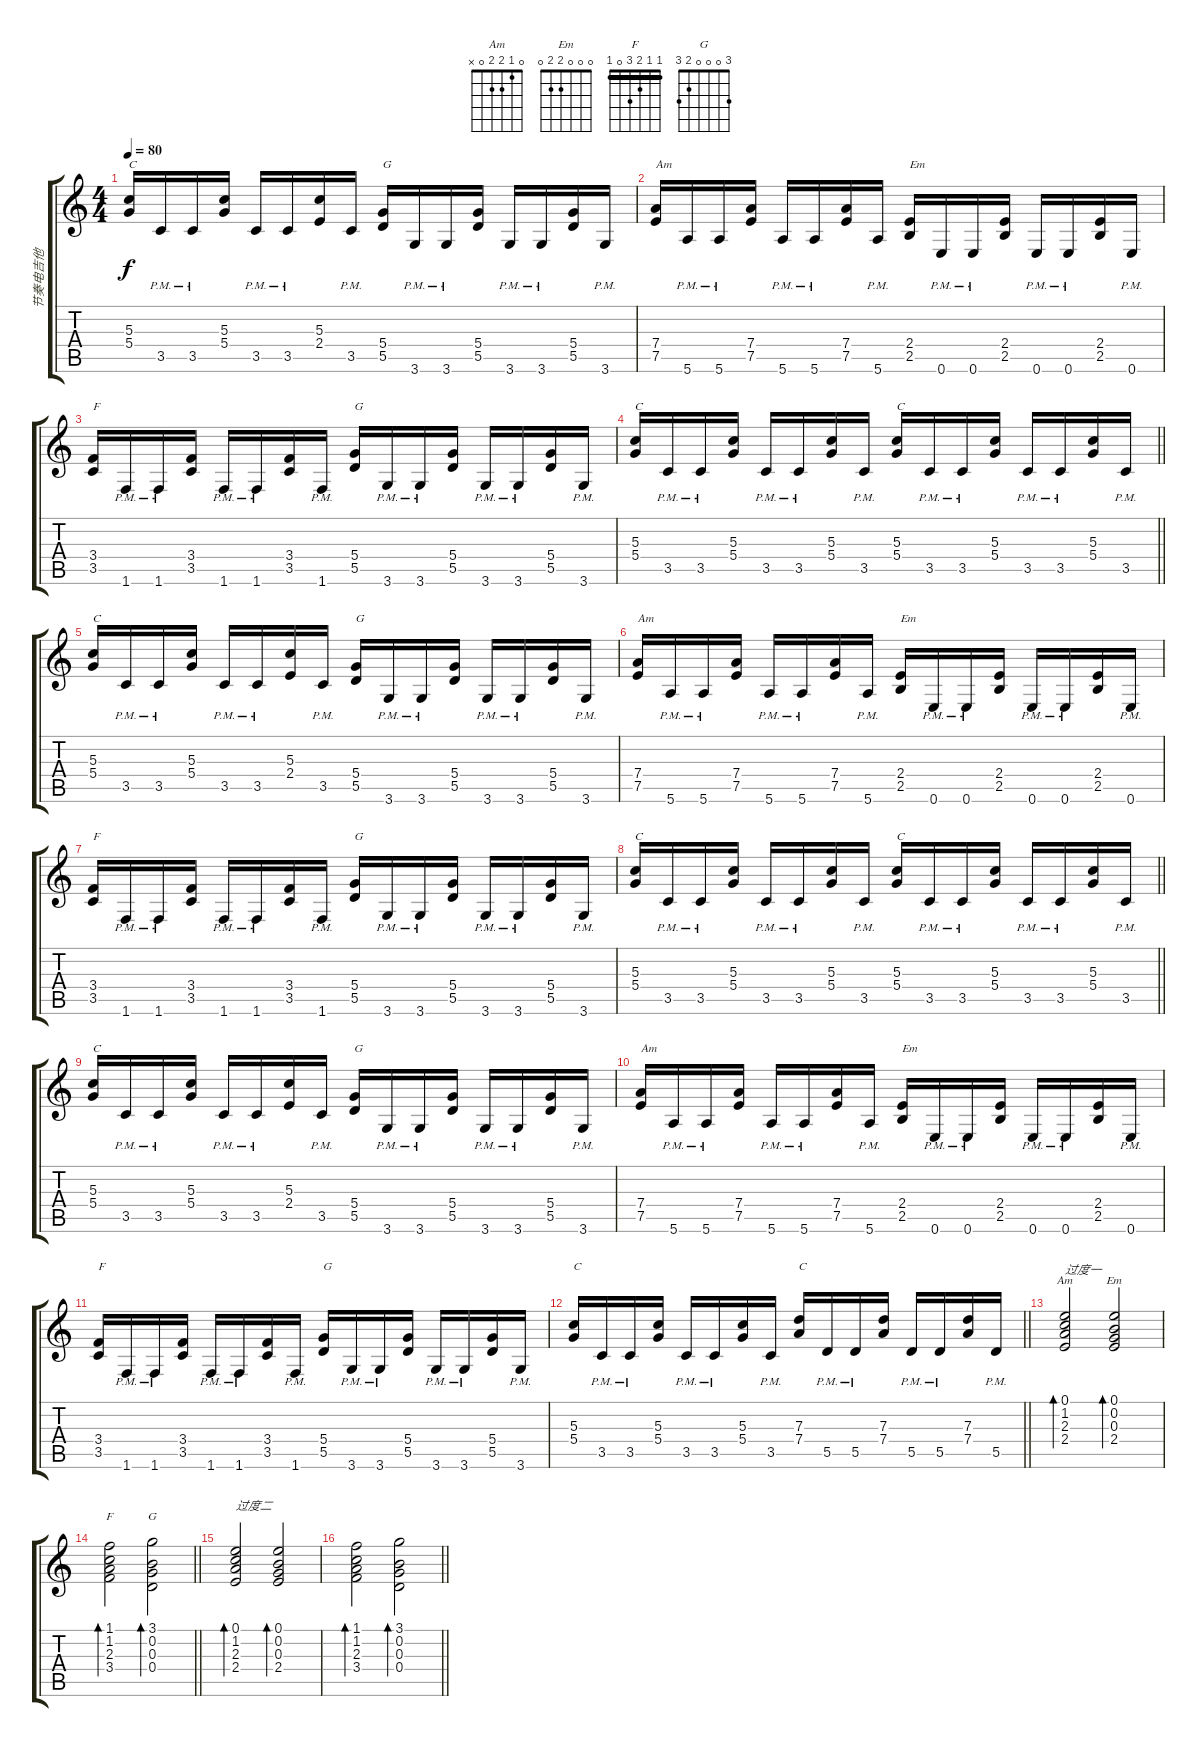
\track ("节奏电吉他" "节奏电吉他") {instrument distortionguitar}
\staff {score tabs}
\tuning (E4 B3 G3 D3 A2 E2) {hide}
\chord ("Am" 0 1 2 2 0 x)
\chord ("Em" 0 0 0 2 2 0)
\chord ("F" 1 1 2 3 0 1) {barre 1}
\chord ("G" 3 0 0 0 2 3)
\ts (4 4)
\tempo 80
\clef g2
\ks c
(5.3 5.4).16{txt "C" dy f} 3.5{pm}.16 3.5{pm}.16 (5.3 5.4).16 3.5{pm}.16 3.5{pm}.16 (5.3 2.4).16 3.5{pm}.16 (5.4 5.5).16{txt "G"} 3.6{pm}.16 3.6{pm}.16 (5.4 5.5).16 3.6{pm}.16 3.6{pm}.16 (5.4 5.5).16 3.6{pm}.16 |
(7.4 7.5).16{txt "Am"} 5.6{pm}.16 5.6{pm}.16 (7.4 7.5).16 5.6{pm}.16 5.6{pm}.16 (7.4 7.5).16 5.6{pm}.16 (2.4 2.5).16{txt "Em"} 0.6{pm}.16 0.6{pm}.16 (2.4 2.5).16 0.6{pm}.16 0.6{pm}.16 (2.4 2.5).16 0.6{pm}.16 |
(3.4 3.5).16{txt "F"} 1.6{pm}.16 1.6{pm}.16 (3.4 3.5).16 1.6{pm}.16 1.6{pm}.16 (3.4 3.5).16 1.6{pm}.16 (5.4 5.5).16{txt "G"} 3.6{pm}.16 3.6{pm}.16 (5.4 5.5).16 3.6{pm}.16 3.6{pm}.16 (5.4 5.5).16 3.6{pm}.16 |
\barLineRight lightlight
(5.3 5.4).16{txt "C"} 3.5{pm}.16 3.5{pm}.16 (5.3 5.4).16 3.5{pm}.16 3.5{pm}.16 (5.3 5.4).16 3.5{pm}.16 (5.3 5.4).16{txt "C"} 3.5{pm}.16 3.5{pm}.16 (5.3 5.4).16 3.5{pm}.16 3.5{pm}.16 (5.3 5.4).16 3.5{pm}.16 |
(5.3 5.4).16{txt "C"} 3.5{pm}.16 3.5{pm}.16 (5.3 5.4).16 3.5{pm}.16 3.5{pm}.16 (5.3 2.4).16 3.5{pm}.16 (5.4 5.5).16{txt "G"} 3.6{pm}.16 3.6{pm}.16 (5.4 5.5).16 3.6{pm}.16 3.6{pm}.16 (5.4 5.5).16 3.6{pm}.16 |
(7.4 7.5).16{txt "Am"} 5.6{pm}.16 5.6{pm}.16 (7.4 7.5).16 5.6{pm}.16 5.6{pm}.16 (7.4 7.5).16 5.6{pm}.16 (2.4 2.5).16{txt "Em"} 0.6{pm}.16 0.6{pm}.16 (2.4 2.5).16 0.6{pm}.16 0.6{pm}.16 (2.4 2.5).16 0.6{pm}.16 |
(3.4 3.5).16{txt "F"} 1.6{pm}.16 1.6{pm}.16 (3.4 3.5).16 1.6{pm}.16 1.6{pm}.16 (3.4 3.5).16 1.6{pm}.16 (5.4 5.5).16{txt "G"} 3.6{pm}.16 3.6{pm}.16 (5.4 5.5).16 3.6{pm}.16 3.6{pm}.16 (5.4 5.5).16 3.6{pm}.16 |
\barLineRight lightlight
(5.3 5.4).16{txt "C"} 3.5{pm}.16 3.5{pm}.16 (5.3 5.4).16 3.5{pm}.16 3.5{pm}.16 (5.3 5.4).16 3.5{pm}.16 (5.3 5.4).16{txt "C"} 3.5{pm}.16 3.5{pm}.16 (5.3 5.4).16 3.5{pm}.16 3.5{pm}.16 (5.3 5.4).16 3.5{pm}.16 |
(5.3 5.4).16{txt "C"} 3.5{pm}.16 3.5{pm}.16 (5.3 5.4).16 3.5{pm}.16 3.5{pm}.16 (5.3 2.4).16 3.5{pm}.16 (5.4 5.5).16{txt "G"} 3.6{pm}.16 3.6{pm}.16 (5.4 5.5).16 3.6{pm}.16 3.6{pm}.16 (5.4 5.5).16 3.6{pm}.16 |
(7.4 7.5).16{txt "Am"} 5.6{pm}.16 5.6{pm}.16 (7.4 7.5).16 5.6{pm}.16 5.6{pm}.16 (7.4 7.5).16 5.6{pm}.16 (2.4 2.5).16{txt "Em"} 0.6{pm}.16 0.6{pm}.16 (2.4 2.5).16 0.6{pm}.16 0.6{pm}.16 (2.4 2.5).16 0.6{pm}.16 |
(3.4 3.5).16{txt "F"} 1.6{pm}.16 1.6{pm}.16 (3.4 3.5).16 1.6{pm}.16 1.6{pm}.16 (3.4 3.5).16 1.6{pm}.16 (5.4 5.5).16{txt "G"} 3.6{pm}.16 3.6{pm}.16 (5.4 5.5).16 3.6{pm}.16 3.6{pm}.16 (5.4 5.5).16 3.6{pm}.16 |
\barLineRight lightlight
(5.3 5.4).16{txt "C"} 3.5{pm}.16 3.5{pm}.16 (5.3 5.4).16 3.5{pm}.16 3.5{pm}.16 (5.3 5.4).16 3.5{pm}.16 (7.3 7.4).16{txt "C"} 5.5{pm}.16 5.5{pm}.16 (7.3 7.4).16 5.5{pm}.16 5.5{pm}.16 (7.3 7.4).16 5.5{pm}.16 |
(0.1 1.2 2.3 2.4).2{bd 60 ch "Am" txt "过度一"} (0.1 0.2 0.3 2.4).2{bd 60 ch "Em"} |
\barLineRight lightlight
(1.1 1.2 2.3 3.4).2{bd 60 ch "F"} (3.1 0.2 0.3 0.4).2{bd 60 ch "G"} |
(0.1 1.2 2.3 2.4).2{bd 60 txt "过度二"} (0.1 0.2 0.3 2.4).2{bd 60} |
\barLineRight lightlight
(1.1 1.2 2.3 3.4).2{bd 60} (3.1 0.2 0.3 0.4).2{bd 60}
